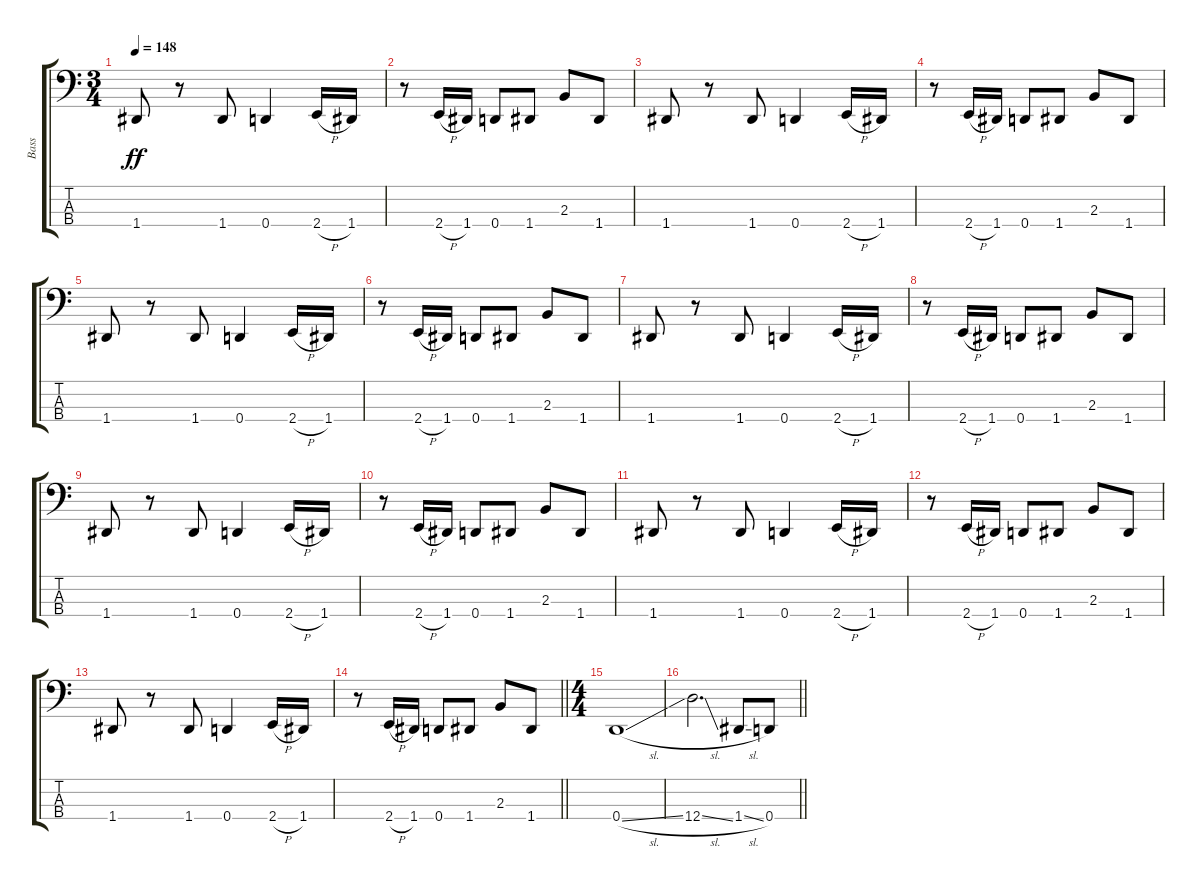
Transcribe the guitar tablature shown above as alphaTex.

\track ("Bass" "Bass") {instrument electricbasspick}
\staff {score tabs}
\tuning (G2 D2 A1 D1) {hide}
\ts (3 4)
\tempo 148
\clef f4
\ks c
1.4.8{dy ff} r.8 1.4.8 0.4.4 2.4{h}.16 1.4.16 |
r.8 2.4{h}.16 1.4.16 0.4.8 1.4.8 2.3.8 1.4.8 |
1.4.8 r.8 1.4.8 0.4.4 2.4{h}.16 1.4.16 |
r.8 2.4{h}.16 1.4.16 0.4.8 1.4.8 2.3.8 1.4.8 |
1.4.8 r.8 1.4.8 0.4.4 2.4{h}.16 1.4.16 |
r.8 2.4{h}.16 1.4.16 0.4.8 1.4.8 2.3.8 1.4.8 |
1.4.8 r.8 1.4.8 0.4.4 2.4{h}.16 1.4.16 |
r.8 2.4{h}.16 1.4.16 0.4.8 1.4.8 2.3.8 1.4.8 |
1.4.8 r.8 1.4.8 0.4.4 2.4{h}.16 1.4.16 |
r.8 2.4{h}.16 1.4.16 0.4.8 1.4.8 2.3.8 1.4.8 |
1.4.8 r.8 1.4.8 0.4.4 2.4{h}.16 1.4.16 |
r.8 2.4{h}.16 1.4.16 0.4.8 1.4.8 2.3.8 1.4.8 |
1.4.8 r.8 1.4.8 0.4.4 2.4{h}.16 1.4.16 |
\barLineRight lightlight
r.8 2.4{h}.16 1.4.16 0.4.8 1.4.8 2.3.8 1.4.8 |
\ts (4 4)
\section ("" "")
0.4{sl}.1 |
\barLineRight lightlight
12.4{sl}.2{d} 1.4{sl}.8 0.4.8
